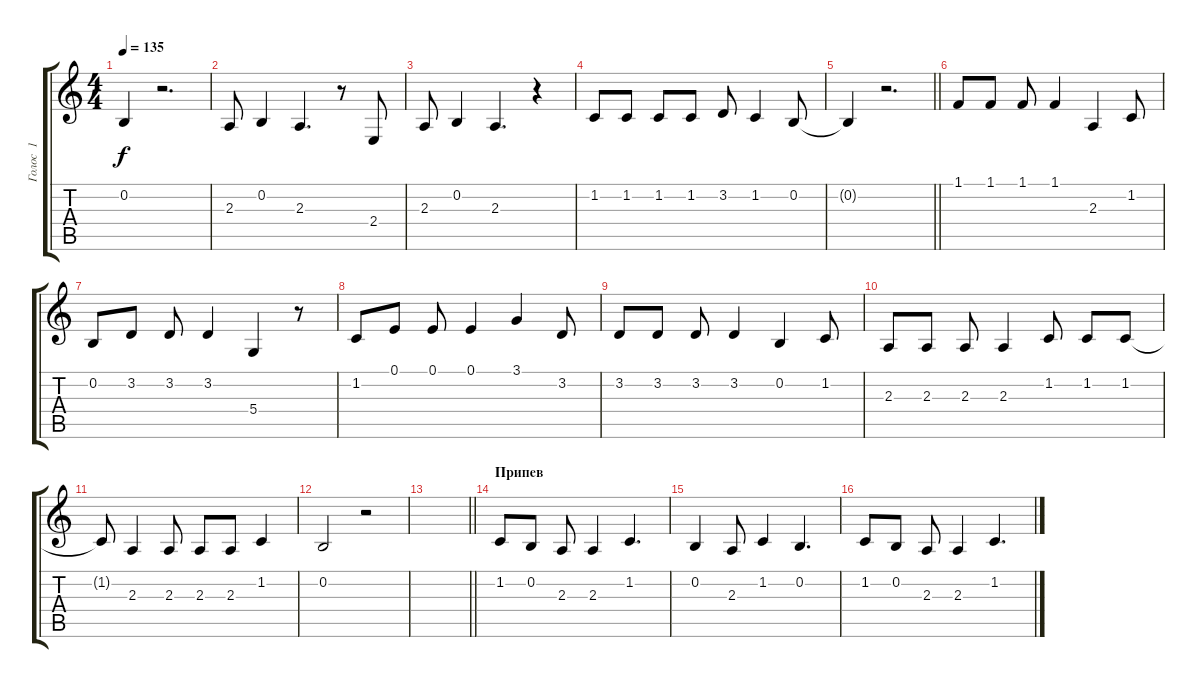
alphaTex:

\track ("Голос  1" "Голос  1") {instrument fx4atmosphere}
\staff {score tabs}
\tuning (E4 B3 G3 D3 A2 E2) {hide}
\ts (4 4)
\tempo 135
\clef g2
\ks c
0.2{t}.4{dy f} r.2{d} |
2.3.8 0.2.4 2.3.4{d} r.8 2.4.8 |
2.3.8 0.2.4 2.3.4{d} r.4 |
1.2.8 1.2.8 1.2.8 1.2.8 3.2.8 1.2.4 0.2.8 |
\barLineRight lightlight
0.2{t}.4 r.2{d} |
\section ("" "")
1.1.8 1.1.8 1.1.8 1.1.4 2.3.4 1.2.8 |
0.2.8 3.2.8 3.2.8 3.2.4 5.4.4 r.8 |
1.2.8 0.1.8 0.1.8 0.1.4 3.1.4 3.2.8 |
3.2.8 3.2.8 3.2.8 3.2.4 0.2.4 1.2.8 |
2.3.8 2.3.8 2.3.8 2.3.4 1.2.8 1.2.8 1.2.8 |
1.2{t}.8 2.3.4 2.3.8 2.3.8 2.3.8 1.2.4 |
0.2.2 r.2 |
\barLineRight lightlight
|
\section ("" "Припев")
1.2.8 0.2.8 2.3.8 2.3.4 1.2.4{d} |
0.2.4 2.3.8 1.2.4 0.2.4{d} |
1.2.8 0.2.8 2.3.8 2.3.4 1.2.4{d}
